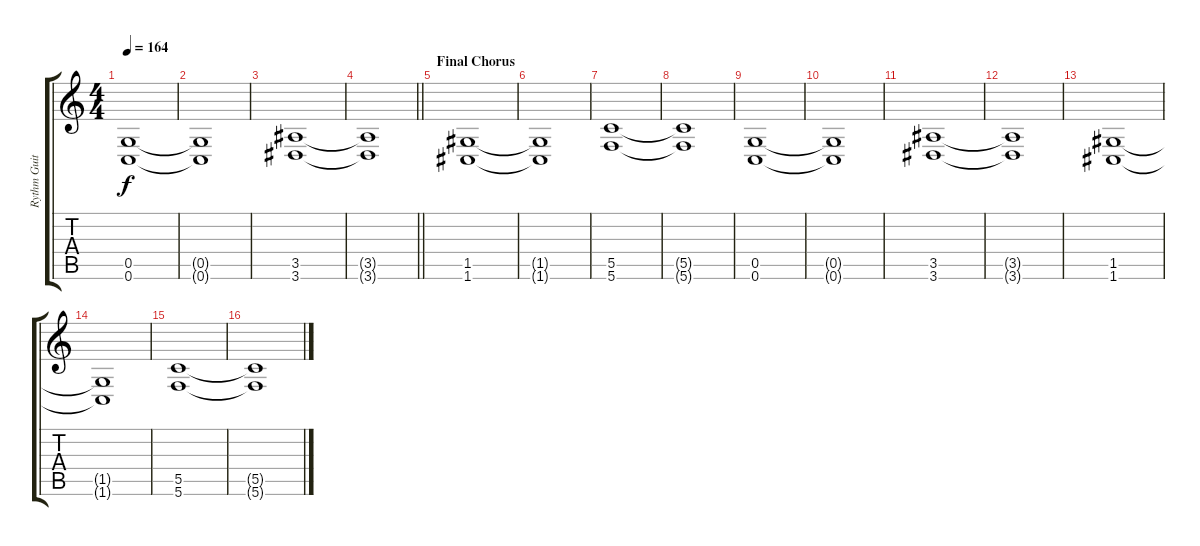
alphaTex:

\track ("Rythm Guitar (Mätze)" "Rythm Guit") {instrument distortionguitar}
\staff {score tabs}
\tuning (D4 A3 F3 C3 G2 C2) {hide}
\ts (4 4)
\tempo 164
\clef g2
\ks c
(0.5 0.6).1{dy f} |
(0.5{t} 0.6{t}).1 |
(3.5 3.6).1 |
\barLineRight lightlight
(3.5{t} 3.6{t}).1 |
\section ("" "Final Chorus")
(1.5 1.6).1 |
(1.5{t} 1.6{t}).1 |
(5.5 5.6).1 |
(5.5{t} 5.6{t}).1 |
(0.5 0.6).1 |
(0.5{t} 0.6{t}).1 |
(3.5 3.6).1 |
(3.5{t} 3.6{t}).1 |
(1.5 1.6).1 |
(1.5{t} 1.6{t}).1 |
(5.5 5.6).1 |
(5.5{t} 5.6{t}).1
